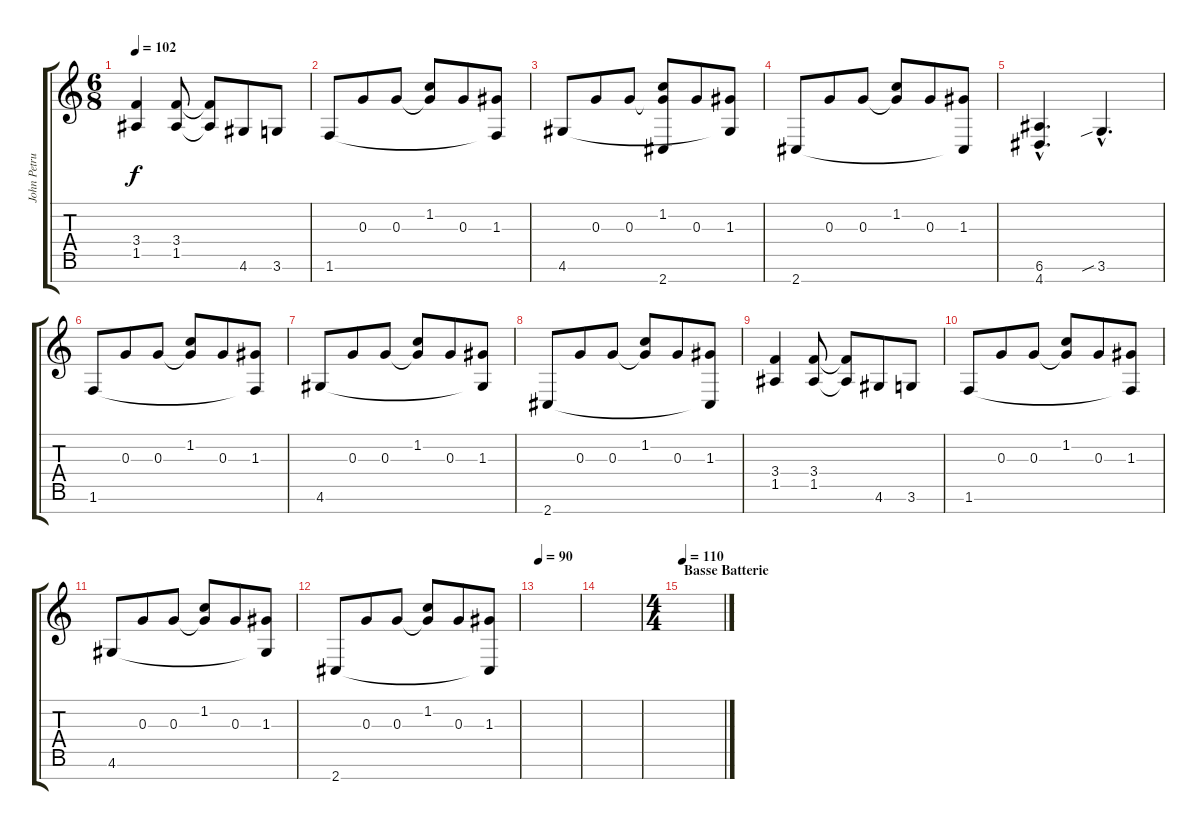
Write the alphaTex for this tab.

\track ("John Petrucci" "John Petru") {instrument distortionguitar}
\staff {score tabs}
\tuning (E4 B3 G3 D3 A2 E2 B1) {hide}
\ts (6 8)
\tempo 102
\clef g2
\ks c
(3.4 1.5).4{dy f} (3.4 1.5).8 (3.4{t} 1.5{t}).8 4.6.8 3.6.8 |
1.6.8 0.3.8 0.3.8 (1.2 0.3{t}).8 0.3.8 (1.3 1.6{t}).8 |
4.6.8 0.3.8 0.3.8 (1.2 0.3{t} 2.7{t}).8 0.3.8 (1.3 4.6{t}).8 |
2.7.8 0.3.8 0.3.8 (1.2 0.3{t}).8 0.3.8 (1.3 2.7{t}).8 |
(6.6{hac} 4.7{hac}).4{d} 3.6{sib hac}.4{d} |
1.6.8 0.3.8 0.3.8 (1.2 0.3{t}).8 0.3.8 (1.3 1.6{t}).8 |
4.6.8 0.3.8 0.3.8 (1.2 0.3{t}).8 0.3.8 (1.3 4.6{t}).8 |
2.7.8 0.3.8 0.3.8 (1.2 0.3{t}).8 0.3.8 (1.3 2.7{t}).8 |
(3.4 1.5).4 (3.4 1.5).8 (3.4{t} 1.5{t}).8 4.6.8 3.6.8 |
1.6.8 0.3.8 0.3.8 (1.2 0.3{t}).8 0.3.8 (1.3 1.6{t}).8 |
4.6.8 0.3.8 0.3.8 (1.2 0.3{t}).8 0.3.8 (1.3 4.6{t}).8 |
2.7.8 0.3.8 0.3.8 (1.2 0.3{t}).8 0.3.8 (1.3 2.7{t}).8 |
\tempo 90
|
|
\ts (4 4)
\section ("" "Basse Batterie")
\tempo 110
